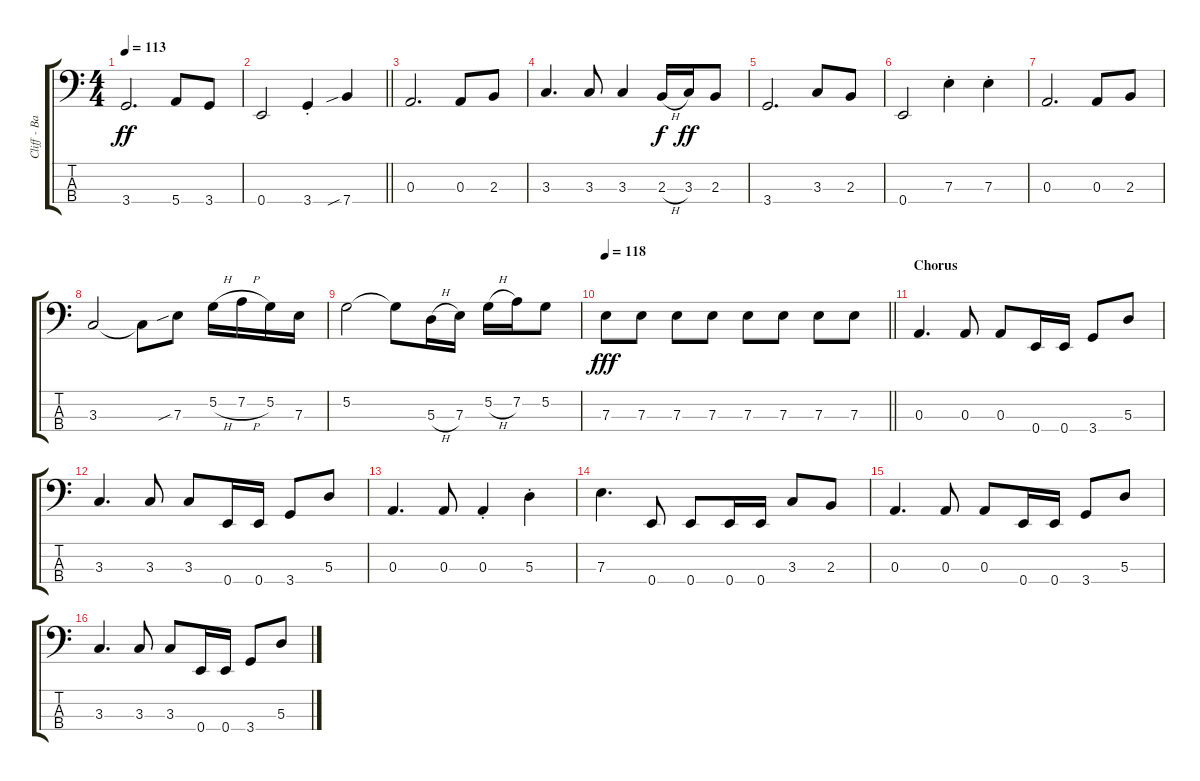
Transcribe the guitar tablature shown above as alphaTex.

\track ("Cliff - Bass" "Cliff - Ba") {instrument electricbassfinger}
\staff {score tabs}
\tuning (G2 D2 A1 E1) {hide}
\ts (4 4)
\tempo 113
\clef f4
\ks c
3.4.2{d dy ff} 5.4.8 3.4.8 |
\barLineRight lightlight
0.4.2 3.4{st}.4 7.4{sib}.4 |
0.3.2{d} 0.3.8 2.3.8 |
3.3.4{d} 3.3.8 3.3.4 2.3{h}.16{dy f} 3.3.16{dy ff} 2.3.8 |
3.4.2{d} 3.3.8 2.3.8 |
0.4.2 7.3{st}.4 7.3{st}.4 |
0.3.2{d} 0.3.8 2.3.8 |
3.3.2 3.3{t}.8 7.3{sib}.8 5.2{h}.16 7.2{h}.16 5.2.16 7.3.16 |
5.2.2 5.2{t}.8 5.3{h}.16 7.3.16 5.2{h}.16 7.2.16 5.2.8 |
\tempo 118
\barLineRight lightlight
7.3.8{dy fff} 7.3.8 7.3.8 7.3.8 7.3.8 7.3.8 7.3.8 7.3.8 |
\section ("" "Chorus")
0.3.4{d} 0.3.8 0.3.8 0.4.16 0.4.16 3.4.8 5.3.8 |
3.3.4{d} 3.3.8 3.3.8 0.4.16 0.4.16 3.4.8 5.3.8 |
0.3.4{d} 0.3.8 0.3{st}.4 5.3{st}.4 |
7.3.4{d} 0.4.8 0.4.8 0.4.16 0.4.16 3.3.8 2.3.8 |
0.3.4{d} 0.3.8 0.3.8 0.4.16 0.4.16 3.4.8 5.3.8 |
3.3.4{d} 3.3.8 3.3.8 0.4.16 0.4.16 3.4.8 5.3.8
